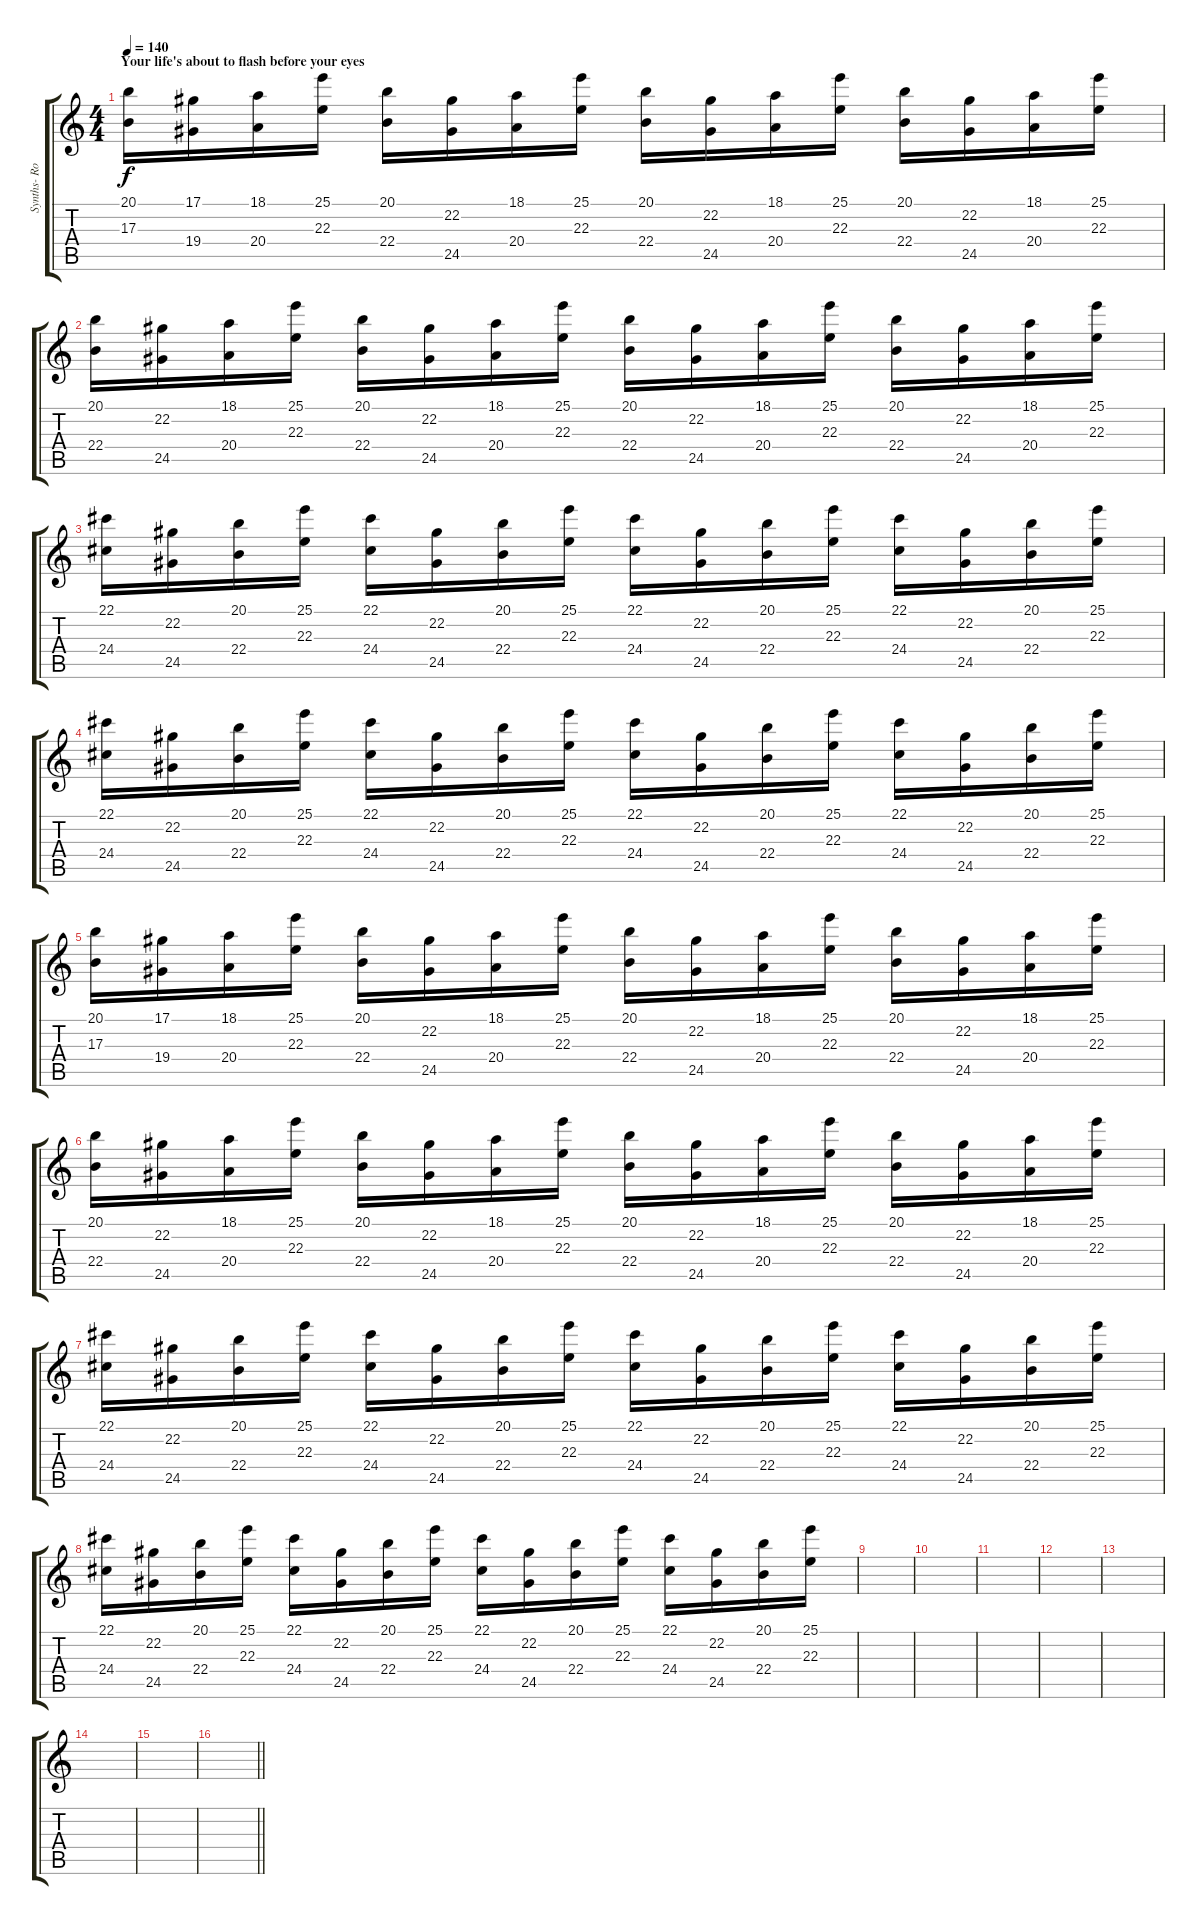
\track ("Synths- Rou" "Synths- Ro") {instrument lead2sawtooth}
\staff {score tabs}
\tuning (Eb4 Bb3 Gb3 Db3 Ab2 Db2) {hide}
\ts (4 4)
\section ("" "Your life's about to flash before your eyes")
\tempo 140
\clef g2
\ks c
(20.1 17.3).16{dy f} (17.1 19.4).16 (18.1 20.4).16 (25.1 22.3).16 (20.1 22.4).16 (22.2 24.5).16 (18.1 20.4).16 (25.1 22.3).16 (20.1 22.4).16 (22.2 24.5).16 (18.1 20.4).16 (25.1 22.3).16 (20.1 22.4).16 (22.2 24.5).16 (18.1 20.4).16 (25.1 22.3).16 |
(20.1 22.4).16 (22.2 24.5).16 (18.1 20.4).16 (25.1 22.3).16 (20.1 22.4).16 (22.2 24.5).16 (18.1 20.4).16 (25.1 22.3).16 (20.1 22.4).16 (22.2 24.5).16 (18.1 20.4).16 (25.1 22.3).16 (20.1 22.4).16 (22.2 24.5).16 (18.1 20.4).16 (25.1 22.3).16 |
(22.1 24.4).16 (22.2 24.5).16 (20.1 22.4).16 (25.1 22.3).16 (22.1 24.4).16 (22.2 24.5).16 (20.1 22.4).16 (25.1 22.3).16 (22.1 24.4).16 (22.2 24.5).16 (20.1 22.4).16 (25.1 22.3).16 (22.1 24.4).16 (22.2 24.5).16 (20.1 22.4).16 (25.1 22.3).16 |
(22.1 24.4).16 (22.2 24.5).16 (20.1 22.4).16 (25.1 22.3).16 (22.1 24.4).16 (22.2 24.5).16 (20.1 22.4).16 (25.1 22.3).16 (22.1 24.4).16 (22.2 24.5).16 (20.1 22.4).16 (25.1 22.3).16 (22.1 24.4).16 (22.2 24.5).16 (20.1 22.4).16 (25.1 22.3).16 |
(20.1 17.3).16 (17.1 19.4).16 (18.1 20.4).16 (25.1 22.3).16 (20.1 22.4).16 (22.2 24.5).16 (18.1 20.4).16 (25.1 22.3).16 (20.1 22.4).16 (22.2 24.5).16 (18.1 20.4).16 (25.1 22.3).16 (20.1 22.4).16 (22.2 24.5).16 (18.1 20.4).16 (25.1 22.3).16 |
(20.1 22.4).16 (22.2 24.5).16 (18.1 20.4).16 (25.1 22.3).16 (20.1 22.4).16 (22.2 24.5).16 (18.1 20.4).16 (25.1 22.3).16 (20.1 22.4).16 (22.2 24.5).16 (18.1 20.4).16 (25.1 22.3).16 (20.1 22.4).16 (22.2 24.5).16 (18.1 20.4).16 (25.1 22.3).16 |
(22.1 24.4).16 (22.2 24.5).16 (20.1 22.4).16 (25.1 22.3).16 (22.1 24.4).16 (22.2 24.5).16 (20.1 22.4).16 (25.1 22.3).16 (22.1 24.4).16 (22.2 24.5).16 (20.1 22.4).16 (25.1 22.3).16 (22.1 24.4).16 (22.2 24.5).16 (20.1 22.4).16 (25.1 22.3).16 |
(22.1 24.4).16 (22.2 24.5).16 (20.1 22.4).16 (25.1 22.3).16 (22.1 24.4).16 (22.2 24.5).16 (20.1 22.4).16 (25.1 22.3).16 (22.1 24.4).16 (22.2 24.5).16 (20.1 22.4).16 (25.1 22.3).16 (22.1 24.4).16 (22.2 24.5).16 (20.1 22.4).16 (25.1 22.3).16 |
|
|
|
|
|
|
|
\barLineRight lightlight
